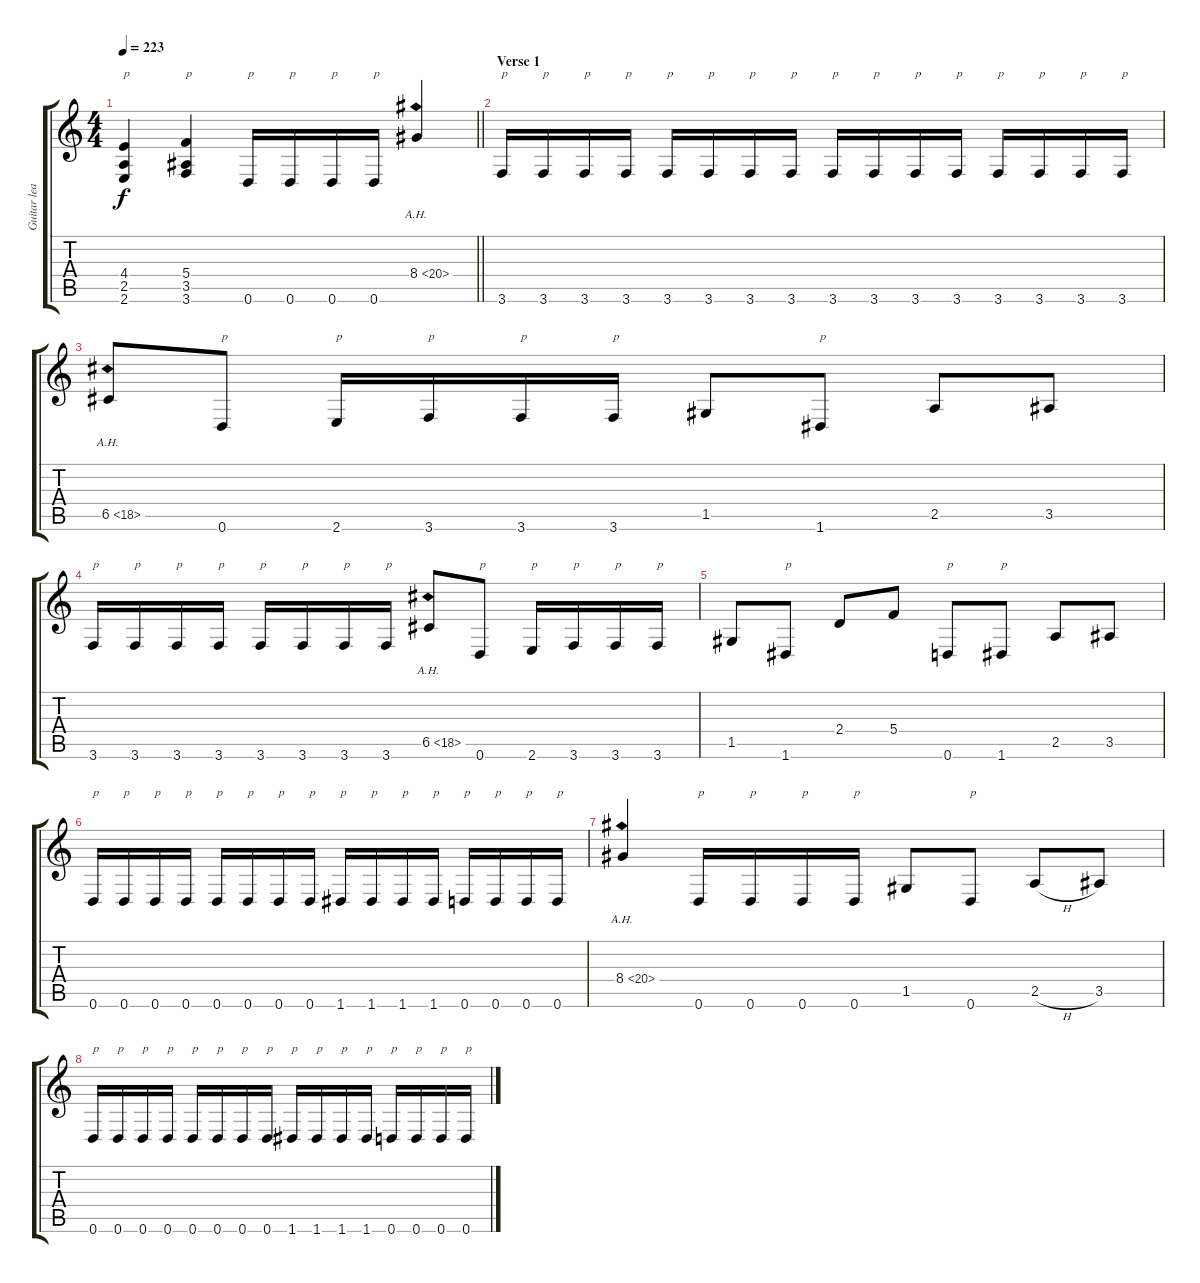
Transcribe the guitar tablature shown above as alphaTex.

\track ("Guitar lead 1" "Guitar lea") {instrument distortionguitar}
\staff {score tabs}
\tuning (D4 A3 F3 C3 G2 D2) {hide}
\ts (4 4)
\tempo 223
\clef g2
\barLineRight lightlight
\ks c
(4.4 2.5 2.6).4{txt "p" dy f} (5.4 3.5 3.6).4{txt "p"} 0.6.16{txt "p"} 0.6.16{txt "p"} 0.6.16{txt "p"} 0.6.16{txt "p"} 8.4{ah 12}.4 |
\section ("" "Verse 1")
3.6.16{txt "p"} 3.6.16{txt "p"} 3.6.16{txt "p"} 3.6.16{txt "p"} 3.6.16{txt "p"} 3.6.16{txt "p"} 3.6.16{txt "p"} 3.6.16{txt "p"} 3.6.16{txt "p"} 3.6.16{txt "p"} 3.6.16{txt "p"} 3.6.16{txt "p"} 3.6.16{txt "p"} 3.6.16{txt "p"} 3.6.16{txt "p"} 3.6.16{txt "p"} |
6.5{ah 12}.8 0.6.8{txt "p"} 2.6.16{txt "p"} 3.6.16{txt "p"} 3.6.16{txt "p"} 3.6.16{txt "p"} 1.5.8 1.6.8{txt "p"} 2.5.8 3.5.8 |
3.6.16{txt "p"} 3.6.16{txt "p"} 3.6.16{txt "p"} 3.6.16{txt "p"} 3.6.16{txt "p"} 3.6.16{txt "p"} 3.6.16{txt "p"} 3.6.16{txt "p"} 6.5{ah 12}.8 0.6.8{txt "p"} 2.6.16{txt "p"} 3.6.16{txt "p"} 3.6.16{txt "p"} 3.6.16{txt "p"} |
1.5.8 1.6.8{txt "p"} 2.4.8 5.4.8 0.6.8{txt "p"} 1.6.8{txt "p"} 2.5.8 3.5.8 |
0.6.16{txt "p"} 0.6.16{txt "p"} 0.6.16{txt "p"} 0.6.16{txt "p"} 0.6.16{txt "p"} 0.6.16{txt "p"} 0.6.16{txt "p"} 0.6.16{txt "p"} 1.6.16{txt "p"} 1.6.16{txt "p"} 1.6.16{txt "p"} 1.6.16{txt "p"} 0.6.16{txt "p"} 0.6.16{txt "p"} 0.6.16{txt "p"} 0.6.16{txt "p"} |
8.4{ah 12}.4 0.6.16{txt "p"} 0.6.16{txt "p"} 0.6.16{txt "p"} 0.6.16{txt "p"} 1.5.8 0.6.8{txt "p"} 2.5{h}.8 3.5.8 |
0.6.16{txt "p"} 0.6.16{txt "p"} 0.6.16{txt "p"} 0.6.16{txt "p"} 0.6.16{txt "p"} 0.6.16{txt "p"} 0.6.16{txt "p"} 0.6.16{txt "p"} 1.6.16{txt "p"} 1.6.16{txt "p"} 1.6.16{txt "p"} 1.6.16{txt "p"} 0.6.16{txt "p"} 0.6.16{txt "p"} 0.6.16{txt "p"} 0.6.16{txt "p"}
